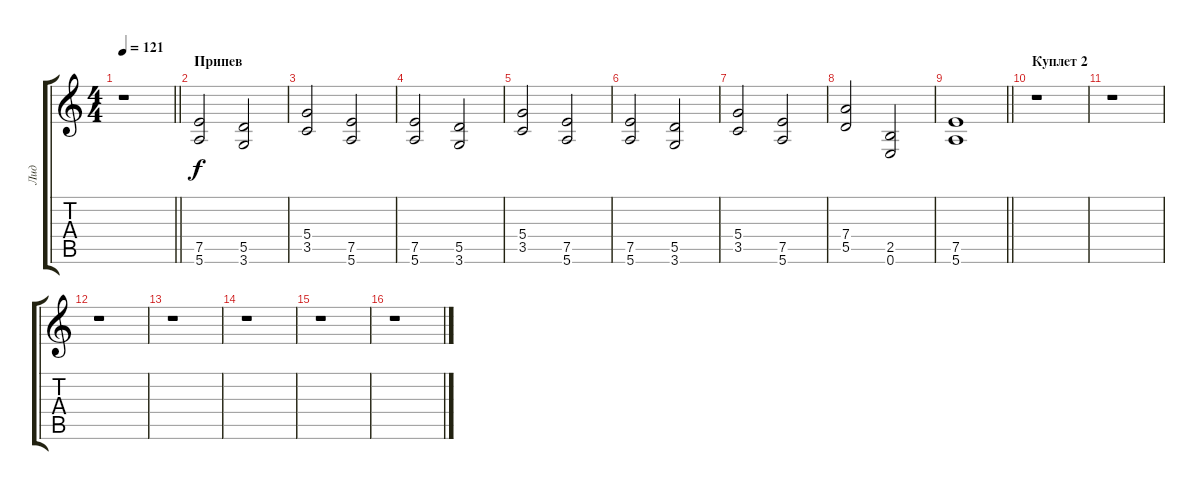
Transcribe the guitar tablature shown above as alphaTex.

\track ("Лид" "Лид") {instrument distortionguitar}
\staff {score tabs}
\tuning (E4 B3 G3 D3 A2 E2) {hide}
\ts (4 4)
\tempo 121
\clef g2
\barLineRight lightlight
\ks c
r.1{dy f} |
\section ("" "Припев")
(7.5 5.6).2 (5.5 3.6).2 |
(5.4 3.5).2 (7.5 5.6).2 |
(7.5 5.6).2 (5.5 3.6).2 |
(5.4 3.5).2 (7.5 5.6).2 |
(7.5 5.6).2 (5.5 3.6).2 |
(5.4 3.5).2 (7.5 5.6).2 |
(7.4 5.5).2 (2.5 0.6).2 |
\barLineRight lightlight
(7.5 5.6).1 |
\section ("" "Куплет 2")
r.1 |
r.1 |
r.1 |
r.1 |
r.1 |
r.1 |
r.1
